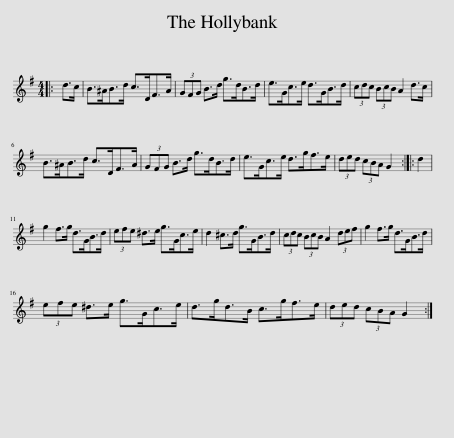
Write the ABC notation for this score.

X:1
L:1/8
M:4/4
I:linebreak $
K:G
V:1 treble
V:1
|: d>c | B>^AB>d c>DF>A | (3GFG B>d g>dB>d | e>Gc>e d>GB>d | (3cdc (3BcB A2 d>c |$ %5
 B>^AB>d c>DF>A | (3GFG B>d g>dB>d | e>Gc>e d>gf>e | (3ded (3cBA G2 :: d2 |$ %10
 g2 f>g d>GB>d | (3efe ^d>e g>Gc>e | d2 ^c>d g>GB>d | (3cdc (3BcB A2 (3def | g2 f>g d>GB>d |$ %15
 (3efe ^d>e g>Gc>e | d>gd>B c>gf>e | (3ded (3cBA G2 :| %18
